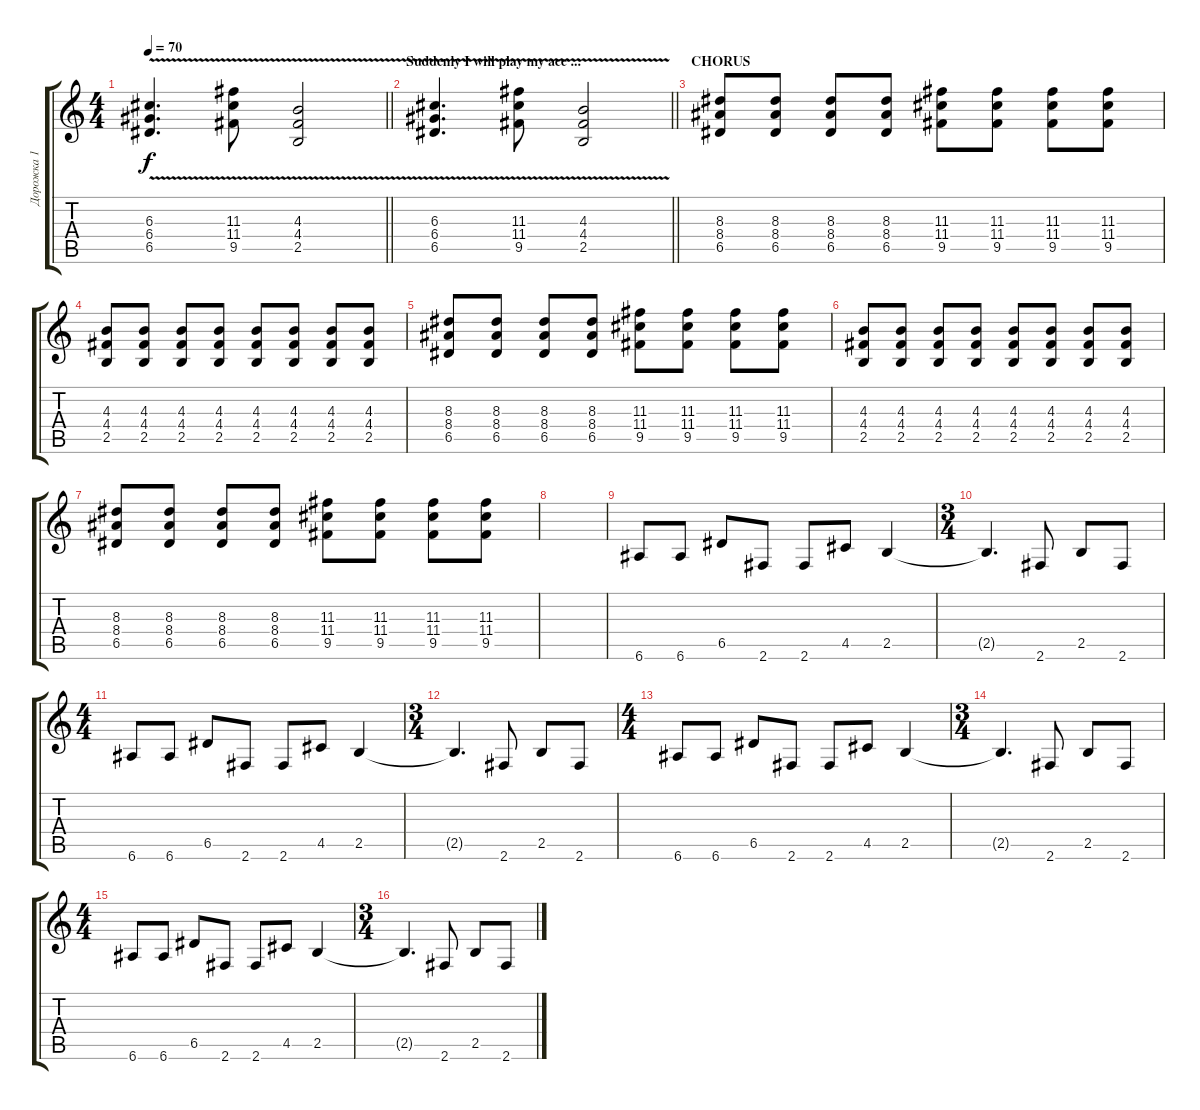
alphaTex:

\track ("Дорожка 1" "Дорожка 1") {instrument electricguitarjazz}
\staff {score tabs}
\tuning (E4 B3 G3 D3 A2 E2) {hide}
\ts (4 4)
\tempo 70
\clef g2
\barLineRight lightlight
\ks c
(6.3{v} 6.4{v} 6.5{v}).4{d dy f} (11.3{v} 11.4{v} 9.5{v}).8 (4.3{v} 4.4{v} 2.5{v}).2 |
\section ("" "Suddenly I will play my ace ...")
\barLineRight lightlight
(6.3{v} 6.4{v} 6.5{v}).4{d} (11.3{v} 11.4{v} 9.5{v}).8 (4.3{v} 4.4{v} 2.5{v}).2 |
\section ("" "CHORUS")
(8.3 8.4 6.5).8{instrument electricguitarmuted} (8.3 8.4 6.5).8 (8.3 8.4 6.5).8 (8.3 8.4 6.5).8 (11.3 11.4 9.5).8 (11.3 11.4 9.5).8 (11.3 11.4 9.5).8 (11.3 11.4 9.5).8 |
(4.3 4.4 2.5).8 (4.3 4.4 2.5).8 (4.3 4.4 2.5).8 (4.3 4.4 2.5).8 (4.3 4.4 2.5).8 (4.3 4.4 2.5).8 (4.3 4.4 2.5).8 (4.3 4.4 2.5).8 |
(8.3 8.4 6.5).8{instrument electricguitarmuted} (8.3 8.4 6.5).8 (8.3 8.4 6.5).8 (8.3 8.4 6.5).8 (11.3 11.4 9.5).8 (11.3 11.4 9.5).8 (11.3 11.4 9.5).8 (11.3 11.4 9.5).8 |
(4.3 4.4 2.5).8 (4.3 4.4 2.5).8 (4.3 4.4 2.5).8 (4.3 4.4 2.5).8 (4.3 4.4 2.5).8 (4.3 4.4 2.5).8 (4.3 4.4 2.5).8 (4.3 4.4 2.5).8 |
(8.3 8.4 6.5).8{instrument electricguitarmuted} (8.3 8.4 6.5).8 (8.3 8.4 6.5).8 (8.3 8.4 6.5).8 (11.3 11.4 9.5).8 (11.3 11.4 9.5).8 (11.3 11.4 9.5).8 (11.3 11.4 9.5).8 |
|
6.6.8{instrument electricguitarjazz} 6.6.8 6.5.8 2.6.8 2.6.8 4.5.8 2.5.4 |
\ts (3 4)
2.5{t}.4{d} 2.6.8 2.5.8 2.6.8 |
\ts (4 4)
6.6.8{instrument electricguitarjazz} 6.6.8 6.5.8 2.6.8 2.6.8 4.5.8 2.5.4 |
\ts (3 4)
2.5{t}.4{d} 2.6.8 2.5.8 2.6.8 |
\ts (4 4)
6.6.8{instrument electricguitarjazz} 6.6.8 6.5.8 2.6.8 2.6.8 4.5.8 2.5.4 |
\ts (3 4)
2.5{t}.4{d} 2.6.8 2.5.8 2.6.8 |
\ts (4 4)
6.6.8{instrument electricguitarjazz} 6.6.8 6.5.8 2.6.8 2.6.8 4.5.8 2.5.4 |
\ts (3 4)
2.5{t}.4{d} 2.6.8 2.5.8 2.6.8
